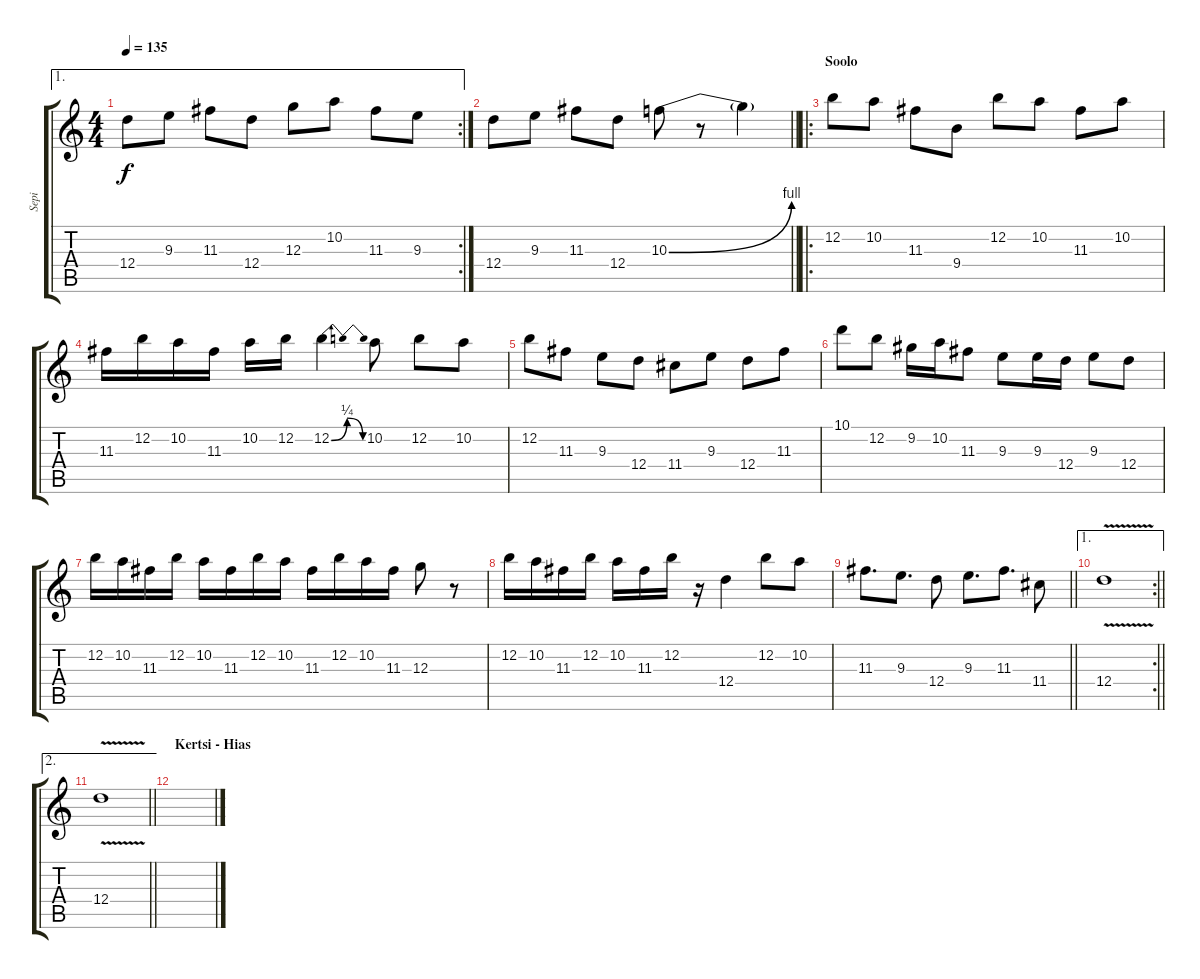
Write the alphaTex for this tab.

\track ("Sepi" "Sepi") {instrument overdrivenguitar}
\staff {score tabs}
\tuning (E4 B3 G3 D3 A2 E2) {hide}
\ae 1
\rc 2
\ts (4 4)
\tempo 135
\clef g2
\ks c
12.4.8{dy f} 9.3.8 11.3.8 12.4.8 12.3.8 10.2.8 11.3.8 9.3.8 |
\barLineRight lightlight
12.4.8 9.3.8 11.3.8 12.4.8 10.3{be (bend 0 0 60 4)}.8 r.8 10.3{t}.4 |
\ro
\section ("" "Soolo")
12.2.8 10.2.8 11.3.8 9.4.8 12.2.8 10.2.8 11.3.8 10.2.8 |
11.3.16 12.2.16 10.2.16 11.3.16 10.2.16 12.2.16 12.2{be (bendrelease 0 0 30 1 30 1 60 0)}.4 10.2.8 12.2.8 10.2.8 |
12.2.8 11.3.8 9.3.8 12.4.8 11.4.8 9.3.8 12.4.8 11.3.8 |
10.1.8 12.2.8 9.2.16 10.2.16 11.3.8 9.3.8 9.3.16 12.4.16 9.3.8 12.4.8 |
12.2.16 10.2.16 11.3.16 12.2.16 10.2.16 11.3.16 12.2.16 10.2.16 11.3.16 12.2.16 10.2.16 11.3.16 12.3.8 r.8 |
12.2.16 10.2.16 11.3.16 12.2.16 10.2.16 11.3.16 12.2.16 r.16 12.4.4 12.2.8 10.2.8 |
\barLineRight lightlight
11.3.8{d} 9.3.8{d} 12.4.8 9.3.8{d} 11.3.8{d} 11.4.8 |
\ae 1
\rc 2
\barLineRight lightlight
12.4{v}.1 |
\ae 2
\barLineRight lightlight
12.4{v}.1 |
\section ("" "Kertsi - Hias")
